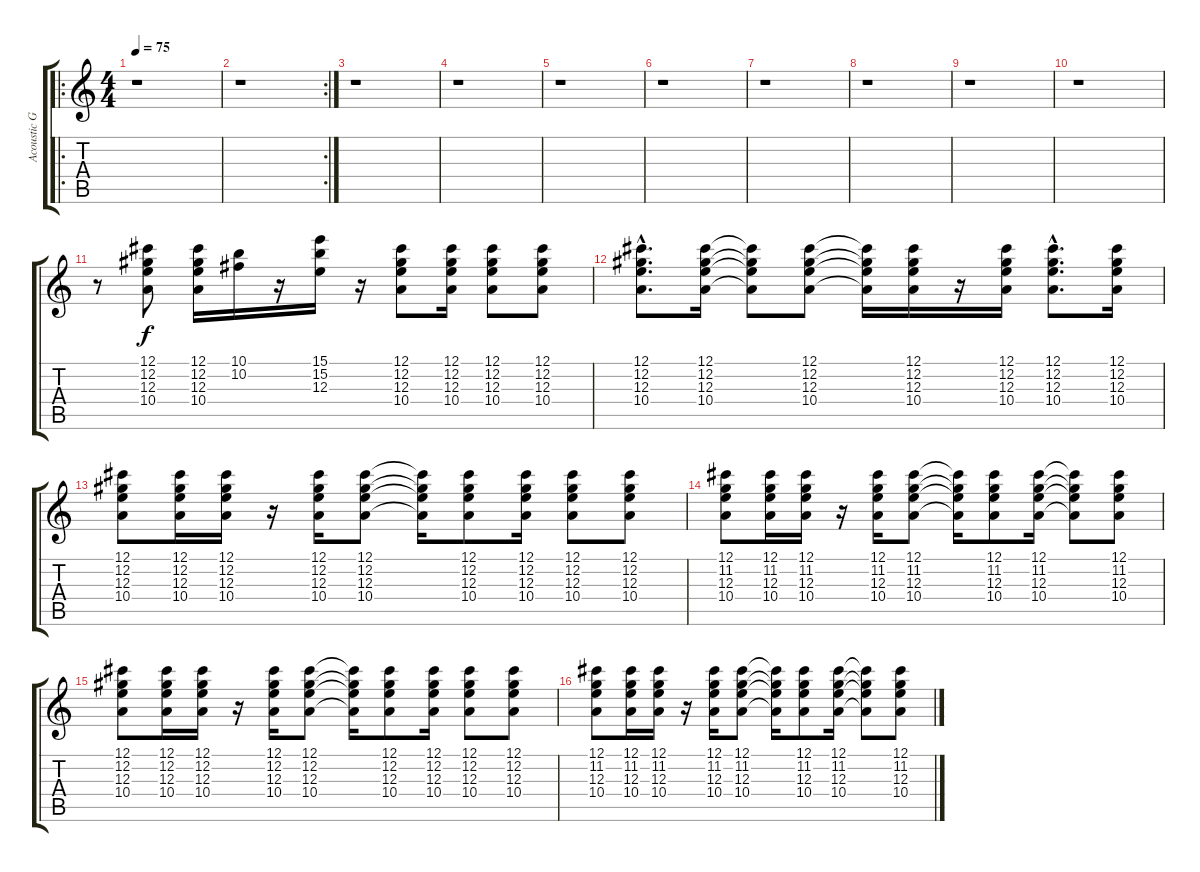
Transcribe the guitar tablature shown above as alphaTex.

\track ("Acoustic Guitar" "Acoustic G") {instrument electricguitarjazz}
\staff {score tabs}
\tuning (Db4 Ab3 E3 B2 Gb2 Db2) {hide}
\ro
\ts (4 4)
\tempo 75
\clef g2
\ks c
r.1{dy f instrument electricguitarjazz} |
\rc 2
r.1 |
r.1 |
r.1 |
r.1 |
r.1 |
r.1 |
r.1 |
r.1 |
r.1 |
r.8 (12.1 12.2 12.3 10.4).8 (12.1 12.2 12.3 10.4).16 (10.1 10.2).16 r.16 (15.1 15.2 12.3).16 r.16 (12.1 12.2 12.3 10.4).8 (12.1 12.2 12.3 10.4).16 (12.1 12.2 12.3 10.4).8 (12.1 12.2 12.3 10.4).8 |
(12.1{hac} 12.2{hac} 12.3{hac} 10.4{hac}).8{d} (12.1 12.2 12.3 10.4).16 (12.1{t} 12.2{t} 12.3{t} 10.4{t}).8 (12.1 12.2 12.3 10.4).8 (12.1{t} 12.2{t} 12.3{t} 10.4{t}).16 (12.1 12.2 12.3 10.4).16 r.16 (12.1 12.2 12.3 10.4).16 (12.1{hac} 12.2{hac} 12.3{hac} 10.4{hac}).8{d} (12.1 12.2 12.3 10.4).16 |
(12.1 12.2 12.3 10.4).8 (12.1 12.2 12.3 10.4).16 (12.1 12.2 12.3 10.4).16 r.16 (12.1 12.2 12.3 10.4).16 (12.1 12.2 12.3 10.4).8 (12.1{t} 12.2{t} 12.3{t} 10.4{t}).16 (12.1 12.2 12.3 10.4).8 (12.1 12.2 12.3 10.4).16 (12.1 12.2 12.3 10.4).8 (12.1 12.2 12.3 10.4).8 |
(12.1 11.2 12.3 10.4).8 (12.1 11.2 12.3 10.4).16 (12.1 11.2 12.3 10.4).16 r.16 (12.1 11.2 12.3 10.4).16 (12.1 11.2 12.3 10.4).8 (12.1{t} 11.2{t} 12.3{t} 10.4{t}).16 (12.1 11.2 12.3 10.4).8 (12.1 11.2 12.3 10.4).16 (12.1{t} 11.2{t} 12.3{t} 10.4{t}).8 (12.1 11.2 12.3 10.4).8 |
(12.1 12.2 12.3 10.4).8 (12.1 12.2 12.3 10.4).16 (12.1 12.2 12.3 10.4).16 r.16 (12.1 12.2 12.3 10.4).16 (12.1 12.2 12.3 10.4).8 (12.1{t} 12.2{t} 12.3{t} 10.4{t}).16 (12.1 12.2 12.3 10.4).8 (12.1 12.2 12.3 10.4).16 (12.1 12.2 12.3 10.4).8 (12.1 12.2 12.3 10.4).8 |
(12.1 11.2 12.3 10.4).8 (12.1 11.2 12.3 10.4).16 (12.1 11.2 12.3 10.4).16 r.16 (12.1 11.2 12.3 10.4).16 (12.1 11.2 12.3 10.4).8 (12.1{t} 11.2{t} 12.3{t} 10.4{t}).16 (12.1 11.2 12.3 10.4).8 (12.1 11.2 12.3 10.4).16 (12.1{t} 11.2{t} 12.3{t} 10.4{t}).8 (12.1 11.2 12.3 10.4).8
